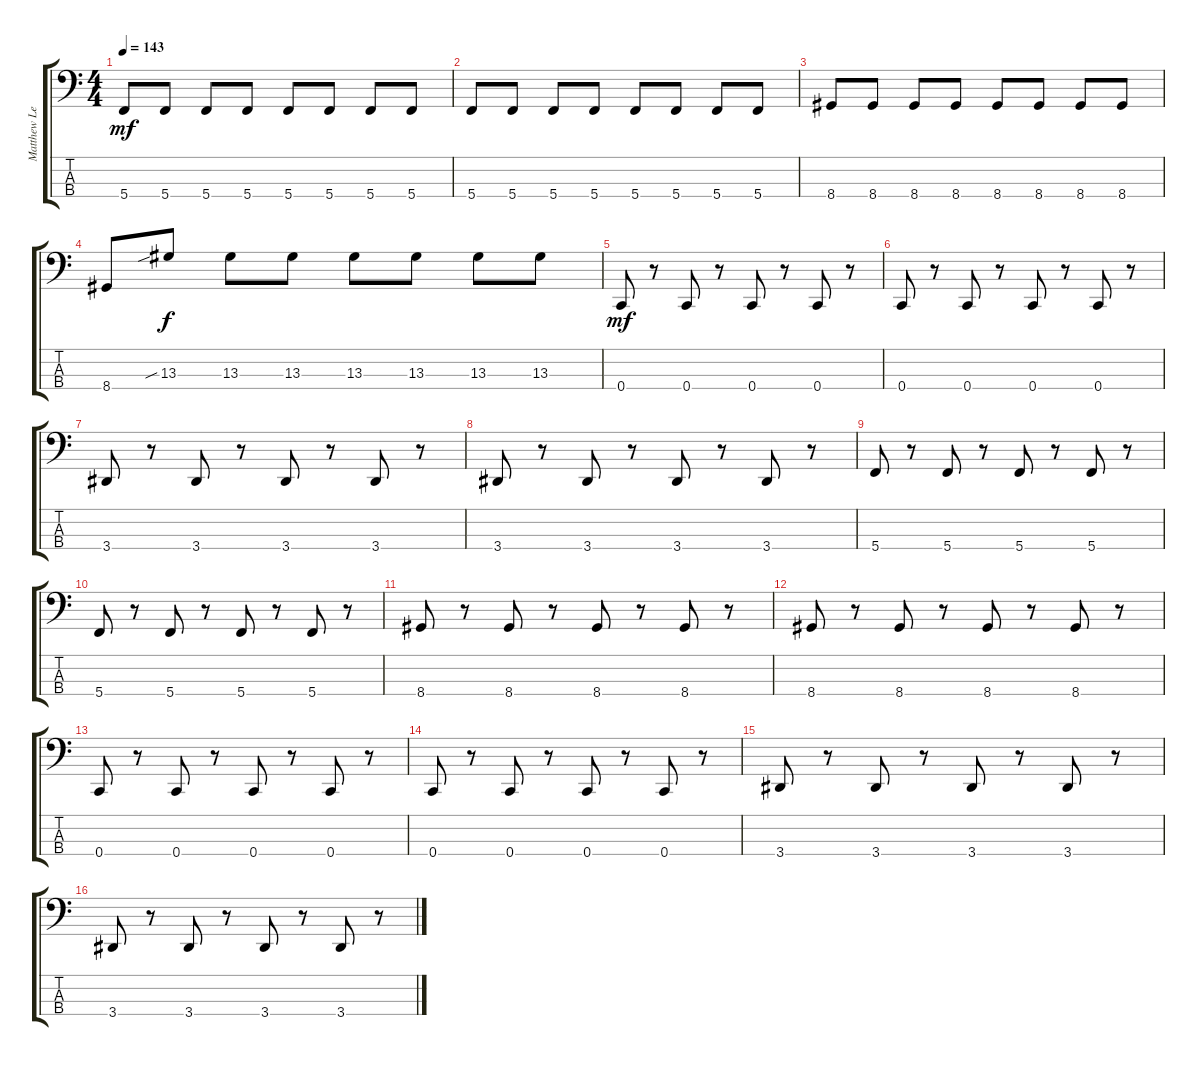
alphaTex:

\track ("Matthew Leone" "Matthew Le") {instrument electricbassfinger}
\staff {score tabs}
\tuning (F2 C2 G1 C1) {hide}
\ts (4 4)
\tempo 143
\clef f4
\ks c
5.4.8{dy mf} 5.4.8 5.4.8 5.4.8 5.4.8 5.4.8 5.4.8 5.4.8 |
5.4.8 5.4.8 5.4.8 5.4.8 5.4.8 5.4.8 5.4.8 5.4.8 |
8.4.8 8.4.8 8.4.8 8.4.8 8.4.8 8.4.8 8.4.8 8.4.8 |
8.4.8 13.3{sib}.8{dy f} 13.3.8 13.3.8 13.3.8 13.3.8 13.3.8 13.3.8 |
0.4.8{dy mf} r.8 0.4.8 r.8 0.4.8 r.8 0.4.8 r.8 |
0.4.8 r.8 0.4.8 r.8 0.4.8 r.8 0.4.8 r.8 |
3.4.8 r.8 3.4.8 r.8 3.4.8 r.8 3.4.8 r.8 |
3.4.8 r.8 3.4.8 r.8 3.4.8 r.8 3.4.8 r.8 |
5.4.8 r.8 5.4.8 r.8 5.4.8 r.8 5.4.8 r.8 |
5.4.8 r.8 5.4.8 r.8 5.4.8 r.8 5.4.8 r.8 |
8.4.8 r.8 8.4.8 r.8 8.4.8 r.8 8.4.8 r.8 |
8.4.8 r.8 8.4.8 r.8 8.4.8 r.8 8.4.8 r.8 |
0.4.8 r.8 0.4.8 r.8 0.4.8 r.8 0.4.8 r.8 |
0.4.8 r.8 0.4.8 r.8 0.4.8 r.8 0.4.8 r.8 |
3.4.8 r.8 3.4.8 r.8 3.4.8 r.8 3.4.8 r.8 |
3.4.8 r.8 3.4.8 r.8 3.4.8 r.8 3.4.8 r.8
